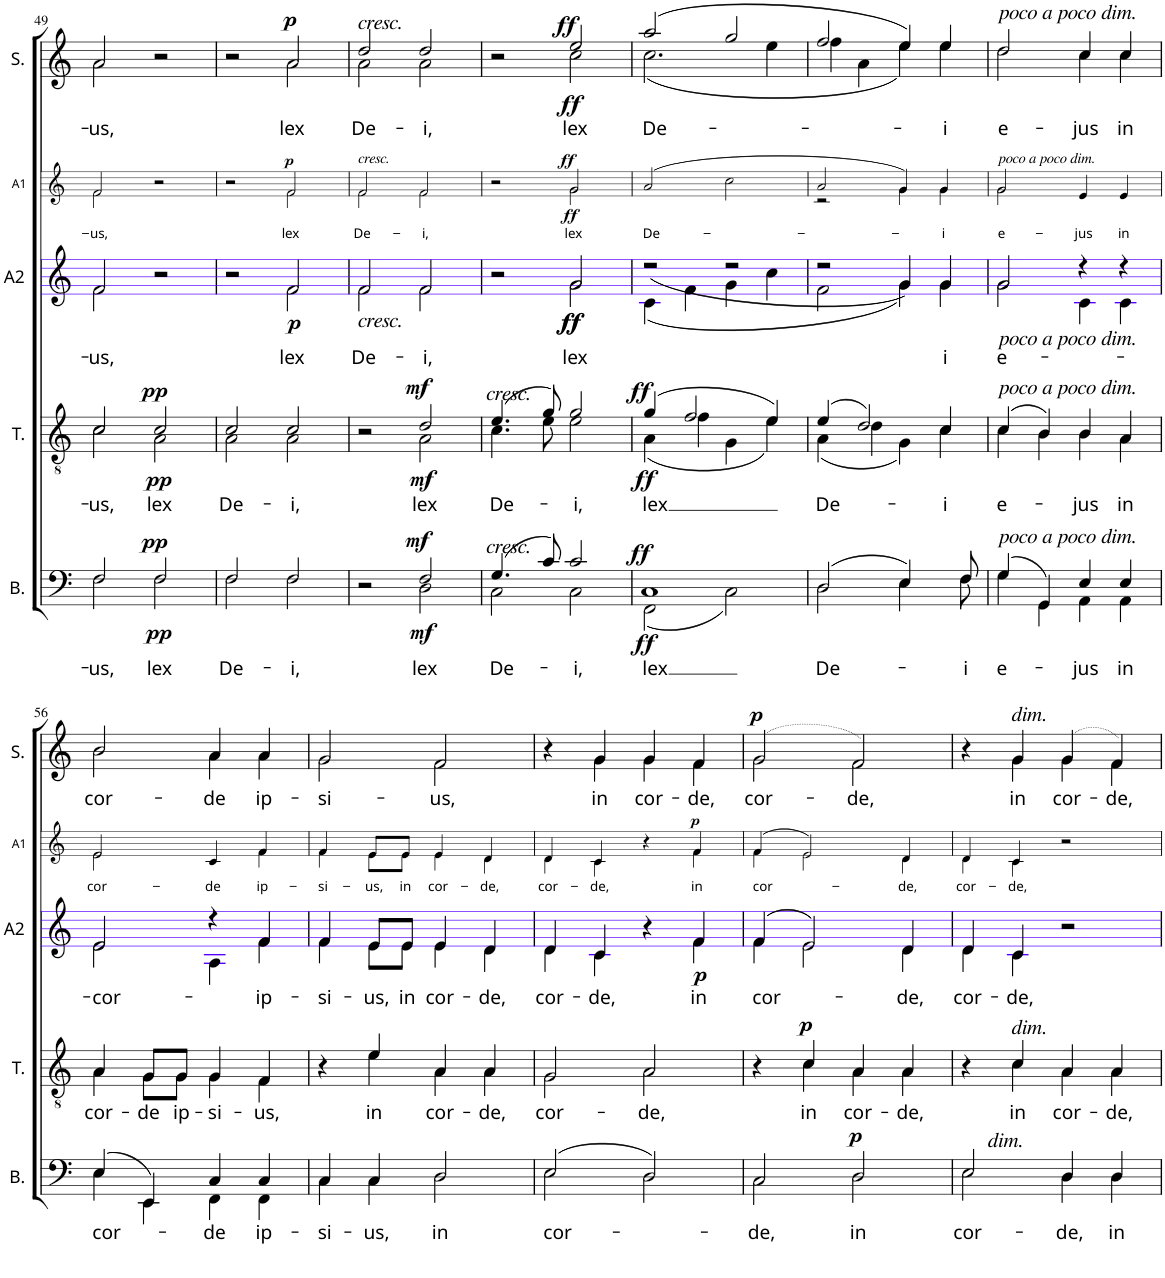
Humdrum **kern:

**kern	**text	**dynam	**kern	**text	**dynam	**kern	**text	**dynam	**kern	**text	**dynam	**kern	**text	**dynam
*part5	*part5	*part5	*part4	*part4	*part4	*part3	*part3	*part3	*part2	*part2	*part2	*part1	*part1	*part1
*staff5	*staff5	*staff5	*staff4	*staff4	*staff4	*staff3	*staff3	*staff3	*staff2	*staff2	*staff2	*staff1	*staff1	*staff1
*I"Basse	*	*	*I"Ténor	*	*	*I"Alto 2	*	*	*I"Alto 1	*	*	*I"Soprano	*	*
*I'B.	*	*	*I'T.	*	*	*I'A2	*	*	*I'A1	*	*	*I'S.	*	*
!!LO:PB:g=z
*clefF4	*	*	*clefGv2	*	*	*clefG2	*	*	*clefG2	*	*	*clefG2	*	*
*k[]	*	*	*k[]	*	*	*k[]	*	*	*k[]	*	*	*k[]	*	*
*M2/2	*	*	*M2/2	*	*	*M2/2	*	*	*M2/2	*	*	*M2/2	*	*
*met(c|)	*	*	*met(c|)	*	*	*met(c|)	*	*	*met(c|)	*	*	*met(c|)	*	*
=49	=49	=49	=49	=49	=49	=49	=49	=49	=49	=49	=49	=49	=49	=49
!	!LO:LY:b	!	!	!LO:LY:b	!	!	!LO:LY:b	!	!	!LO:LY:b	!	!	!LO:LY:b	!
*^	*	*	*^	*	*	*^	*	*	*^	*	*	*^	*	*
2F/	2F\	-us,	.	2c/	2c\	-us,	.	2f/	2f\	-us,	.	2f/	2f\	-us,	.	2a/	2a\	-us,	.
!	!	!LO:LY:b	!LO:DY:a	!	!	!LO:LY:b	!	!	!	!	!	!	!	!	!	!	!	!	!
!	!	!	!LO:DY:n=1:b	!	!	!	!LO:DY:a	!	!	!	!	!	!	!	!	!	!	!	!
!	!	!	!	!	!	!	!LO:DY:n=1:b	!	!	!	!	!	!	!	!	!	!	!	!
2F/	2F\	lex	pp pp	2c/	2A\	lex	pp pp	2r	2ryy	.	.	2r	2ryy	.	.	2r	2ryy	.	.
=50	=50	=50	=50	=50	=50	=50	=50	=50	=50	=50	=50	=50	=50	=50	=50	=50	=50	=50	=50
!	!	!LO:LY:b	!	!	!	!LO:LY:b	!	!	!	!	!	!	!	!	!	!	!	!	!
2F/	2F\	De-	.	2c/	2A\	De-	.	2r	2ryy	.	.	2r	2ryy	.	.	2r	2ryy	.	.
!	!	!LO:LY:b	!	!	!	!LO:LY:b	!	!	!	!LO:LY:b	!LO:DY:b	!	!	!LO:LY:b	!LO:DY:a	!	!	!LO:LY:b	!LO:DY:a
2F/	2F\	-i,	.	2c/	2A\	-i,	.	2f/	2f\	lex	p	2f/	2f\	lex	p	2a/	2a\	lex	p
=51	=51	=51	=51	=51	=51	=51	=51	=51	=51	=51	=51	=51	=51	=51	=51	=51	=51	=51	=51
!	!	!	!	!	!	!	!	!	!	!	!	!	!	!	!	!LO:TX:a:i:t=cresc.	!	!	!
!	!	!	!	!	!	!	!	!	!	!	!	!LO:TX:a:i:t=cresc.	!	!	!	!	!	!	!
!	!	!	!	!	!	!	!	!LO:TX:b:i:t=cresc.	!	!	!	!	!	!	!	!	!	!	!
!	!	!	!	!	!	!	!	!	!	!LO:LY:b	!	!	!	!LO:LY:b	!	!	!	!LO:LY:b	!
2r	2ryy	.	.	2r	2ryy	.	.	2f/	2f\	De-	.	2f/	2f\	De-	.	2dd/	2a\	De-	.
!	!	!LO:LY:b	!LO:DY:a	!	!	!LO:LY:b	!	!	!	!LO:LY:b	!	!	!	!LO:LY:b	!	!	!	!LO:LY:b	!
!	!	!	!LO:DY:n=1:b	!	!	!	!LO:DY:a	!	!	!	!	!	!	!	!	!	!	!	!
!	!	!	!	!	!	!	!LO:DY:n=1:b	!	!	!	!	!	!	!	!	!	!	!	!
2F/	2D\	lex	mf mf	2d/	2A\	lex	mf mf	2f/	2f\	-i,	.	2f/	2f\	-i,	.	2dd/	2a\	-i,	.
=52	=52	=52	=52	=52	=52	=52	=52	=52	=52	=52	=52	=52	=52	=52	=52	=52	=52	=52	=52
!	!	!	!	!LO:TX:a:i:t=cresc.	!	!	!	!	!	!	!	!	!	!	!	!	!	!	!
!LO:TX:a:i:t=cresc.	!	!	!	!	!	!	!	!	!	!	!	!	!	!	!	!	!	!	!
!	!	!LO:LY:b	!	!	!	!LO:LY:b	!	!	!	!	!	!	!	!	!	!	!	!	!
(4.G/	2C\	De-	.	(4.e/	4.c\	De-	.	2r	2ryy	.	.	2r	2ryy	.	.	2r	2ryy	.	.
8c/)	.	.	.	8g/)	8e\	.	.	.	.	.	.	.	.	.	.	.	.	.	.
!	!	!LO:LY:b	!	!	!	!LO:LY:b	!	!	!	!LO:LY:b	!LO:DY:b	!	!	!LO:LY:b	!	!	!	!LO:LY:b	!
!	!	!	!	!	!	!	!	!	!	!	!LO:DY:n=1:b	!	!	!	!LO:DY:a	!	!	!	!
!	!	!	!	!	!	!	!	!	!	!	!	!	!	!	!LO:DY:n=1:b	!	!	!	!LO:DY:a
!	!	!	!	!	!	!	!	!	!	!	!	!	!	!	!	!	!	!	!LO:DY:n=1:b
2c/	2C\	-i,	.	2g/	2e\	-i,	.	2g/	2g\	lex	ff ff	2g/	2g\	lex	ff ff	2ee/	2cc\	lex	ff ff
=53	=53	=53	=53	=53	=53	=53	=53	=53	=53	=53	=53	=53	=53	=53	=53	=53	=53	=53	=53
!	!	!LO:LY:b	!LO:DY:a	!	!	!LO:LY:b	!	!	!	!	!	!	!	!LO:LY:b	!	!	!	!LO:LY:b	!
!	!	!	!LO:DY:n=1:b	!	!	!	!LO:DY:a	!	!	!	!	!	!	!	!	!	!	!	!
!	!	!	!	!	!	!	!LO:DY:n=1:b	!	!	!	!	!	!	!	!	!	!	!	!
*	*	*	*	*	*	*	*	*	*	*	*	*v	*v	*	*	*	*	*	*
1C	(2FF\	lex	ff ff	(4g/	(4A\	lex	ff ff	(2r	(4c\	.	.	(2a/	De-	.	(2aa/	(2.cc\	De-	.
.	.	.	.	2f/	4f\	.	.	.	4f\	.	.	.	.	.	.	.	.	.
.	2C\)	.	.	.	4G\	.	.	2r	4g\	.	.	2cc\	.	.	2gg/	.	.	.
.	.	.	.	4e/)	4e\)	.	.	.	4cc\	.	.	.	.	.	.	4ee\	.	.
=54	=54	=54	=54	=54	=54	=54	=54	=54	=54	=54	=54	=54	=54	=54	=54	=54	=54	=54
!	!	!LO:LY:b	!	!	!	!LO:LY:b	!	!	!	!	!	!	!	!	!	!	!	!
*	*	*	*	*	*	*	*	*	*	*	*	*^	*	*	*	*	*	*
(2D/	2D\	De-	.	(4e/	(4A\	De-	.	2r	2f\	.	.	2a/	2r	.	.	2ff/	4ff\	.	.
.	.	.	.	2d/)	4d\	.	.	.	.	.	.	.	.	.	.	.	4a\	.	.
4.E/)	4.E\	.	.	.	4G\)	.	.	4g/)	4g\)	.	.	4g/)	4g\	.	.	4ee/)	4ee\)	.	.
!	!	!	!	!	!	!LO:LY:b	!	!	!	!LO:LY:b	!	!	!	!LO:LY:b	!	!	!	!LO:LY:b	!
.	.	.	.	4c/	4c\	-i	.	4g/	4g\	-i	.	4g/	4g\	-i	.	4ee/	4ee\	-i	.
!	!	!LO:LY:b	!	!	!	!	!	!	!	!	!	!	!	!	!	!	!	!	!
8F/	8F\	-i	.	.	.	.	.	.	.	.	.	.	.	.	.	.	.	.	.
=55	=55	=55	=55	=55	=55	=55	=55	=55	=55	=55	=55	=55	=55	=55	=55	=55	=55	=55	=55
!	!	!	!	!	!	!	!	!	!	!	!	!	!	!	!	!LO:TX:a:i:t=poco a poco dim.	!	!	!
!	!	!	!	!	!	!	!	!	!	!	!	!LO:TX:a:i:t=poco a poco dim.	!	!	!	!	!	!	!
!	!	!	!	!	!	!	!	!LO:TX:b:i:t=poco a poco dim.	!	!	!	!	!	!	!	!	!	!	!
!	!	!	!	!LO:TX:a:i:t=poco a poco dim.	!	!	!	!	!	!	!	!	!	!	!	!	!	!	!
!LO:TX:a:i:t=poco a poco dim.	!	!	!	!	!	!	!	!	!	!	!	!	!	!	!	!	!	!	!
!	!	!LO:LY:b	!	!	!	!LO:LY:b	!	!	!	!LO:LY:b	!	!	!	!LO:LY:b	!	!	!	!LO:LY:b	!
(4G/	4G\	e-	.	(4c/	4c\	e-	.	2g/	2g\	e-	.	2g/	2g\	e-	.	2dd/	2dd\	e-	.
4GG/)	4GG\	.	.	4B/)	4B\	.	.	.	.	.	.	.	.	.	.	.	.	.	.
!	!	!LO:LY:b	!	!	!	!LO:LY:b	!	!	!	!	!	!	!	!LO:LY:b	!	!	!	!LO:LY:b	!
4E/	4AA\	-jus	.	4B/	4B\	-jus	.	4r	4c\	.	.	4e/	2ryy	-jus	.	4cc/	4cc\	-jus	.
!	!	!LO:LY:b	!	!	!	!LO:LY:b	!	!	!	!	!	!	!	!LO:LY:b	!	!	!	!LO:LY:b	!
4E/	4AA\	in	.	4A/	4A\	in	.	4r	4c\	.	.	4e/	.	in	.	4cc/	4cc\	in	.
!!LO:LB:g=z	!!
=56	=56	=56	=56	=56	=56	=56	=56	=56	=56	=56	=56	=56	=56	=56	=56	=56	=56	=56	=56
!	!	!LO:LY:b	!	!	!	!LO:LY:b	!	!	!	!LO:LY:b	!	!	!	!LO:LY:b	!	!	!	!LO:LY:b	!
(4E/	4E\	cor-	.	4A/	4A\	cor-	.	2e/	2e\	cor-	.	2e/	2e\	cor-	.	2b/	2b\	cor-	.
!	!	!	!	!	!	!LO:LY:b	!	!	!	!	!	!	!	!	!	!	!	!	!
4EE/)	4EE\	.	.	8G/L	8G\L	-de	.	.	.	.	.	.	.	.	.	.	.	.	.
!	!	!	!	!	!	!LO:LY:b	!	!	!	!	!	!	!	!	!	!	!	!	!
.	.	.	.	8G/J	8G\J	ip-	.	.	.	.	.	.	.	.	.	.	.	.	.
!	!	!LO:LY:b	!	!	!	!LO:LY:b	!	!	!	!	!	!	!	!LO:LY:b	!	!	!	!LO:LY:b	!
4C/	4FF\	-de	.	4G/	4G\	-si-	.	4r	4A\	.	.	4c/	4ryy	-de	.	4a/	4a\	-de	.
!	!	!LO:LY:b	!	!	!	!LO:LY:b	!	!	!	!LO:LY:b	!	!	!	!LO:LY:b	!	!	!	!LO:LY:b	!
4C/	4FF\	ip-	.	4F/	4F\	-us,	.	4f/	4f\	ip-	.	4f/	4f\	ip-	.	4a/	4a\	ip-	.
=57	=57	=57	=57	=57	=57	=57	=57	=57	=57	=57	=57	=57	=57	=57	=57	=57	=57	=57	=57
!	!	!LO:LY:b	!	!	!	!	!	!	!	!LO:LY:b	!	!	!	!LO:LY:b	!	!	!	!LO:LY:b	!
4C/	4C\	-si-	.	4r	4ryy	.	.	4f/	4f\	-si-	.	4f/	4f\	-si-	.	2g/	2g\	-si-	.
!	!	!LO:LY:b	!	!	!	!LO:LY:b	!	!	!	!LO:LY:b	!	!	!	!LO:LY:b	!	!	!	!	!
4C/	4C\	-us,	.	4e/	4e\	in	.	8e/L	8e\L	-us,	.	8e/L	8e\L	-us,	.	.	.	.	.
!	!	!	!	!	!	!	!	!	!	!LO:LY:b	!	!	!	!LO:LY:b	!	!	!	!	!
.	.	.	.	.	.	.	.	8e/J	8e\J	in	.	8e/J	8e\J	in	.	.	.	.	.
!	!	!LO:LY:b	!	!	!	!LO:LY:b	!	!	!	!LO:LY:b	!	!	!	!LO:LY:b	!	!	!	!LO:LY:b	!
2D/	2D\	in	.	4A/	4A\	cor-	.	4e/	4e\	cor-	.	4e/	4e\	cor-	.	2f/	2f\	-us,	.
!	!	!	!	!	!	!LO:LY:b	!	!	!	!LO:LY:b	!	!	!	!LO:LY:b	!	!	!	!	!
.	.	.	.	4A/	4A\	-de,	.	4d/	4d\	-de,	.	4d/	4d\	-de,	.	.	.	.	.
=58	=58	=58	=58	=58	=58	=58	=58	=58	=58	=58	=58	=58	=58	=58	=58	=58	=58	=58	=58
!	!	!LO:LY:b	!	!	!	!LO:LY:b	!	!	!	!LO:LY:b	!	!	!	!LO:LY:b	!	!	!	!	!
(2E/	2E\	cor-	.	2G/	2G\	cor-	.	4d/	4d\	cor-	.	4d/	4d\	cor-	.	4r	4ryy	.	.
!	!	!	!	!	!	!	!	!	!	!LO:LY:b	!	!	!	!LO:LY:b	!	!	!	!LO:LY:b	!
.	.	.	.	.	.	.	.	4c/	4c\	-de,	.	4c/	4c\	-de,	.	4g/	4g\	in	.
!	!	!	!	!	!	!LO:LY:b	!	!	!	!	!	!	!	!	!	!	!	!LO:LY:b	!
2D/)	2D\	.	.	2A/	2A\	-de,	.	4r	4ryy	.	.	4r	4ryy	.	.	4g/	4g\	cor-	.
!	!	!	!	!	!	!	!	!	!	!LO:LY:b	!LO:DY:b	!	!	!LO:LY:b	!LO:DY:a	!	!	!LO:LY:b	!
.	.	.	.	.	.	.	.	4f/	4f\	in	p	4f/	4f\	in	p	4f/	4f\	-de,	.
=59	=59	=59	=59	=59	=59	=59	=59	=59	=59	=59	=59	=59	=59	=59	=59	=59	=59	=59	=59
!	!	!LO:LY:b	!	!	!	!	!	!	!	!LO:LY:b	!	!	!	!LO:LY:b	!	!	!	!LO:LY:b	!LO:DY:a
2C/	2C\	-de,	.	4r	4ryy	.	.	(4f/	4f\	cor-	.	(4f/	4f\	cor-	.	(2g/	2g\	cor-	p
!	!	!	!	!	!	!LO:LY:b	!LO:DY:a	!	!	!	!	!	!	!	!	!	!	!	!
.	.	.	.	4c/	4c\	in	p	2e/)	2e\	.	.	2e/)	2e\	.	.	.	.	.	.
!	!	!LO:LY:b	!LO:DY:a	!	!	!LO:LY:b	!	!	!	!	!	!	!	!	!	!	!	!LO:LY:b	!
2D/	2D\	in	p	4A/	4A\	cor-	.	.	.	.	.	.	.	.	.	2f/)	2f\	-de,	.
!	!	!	!	!	!	!LO:LY:b	!	!	!	!LO:LY:b	!	!	!	!LO:LY:b	!	!	!	!	!
.	.	.	.	4A/	4A\	-de,	.	4d/	4d\	-de,	.	4d/	4d\	-de,	.	.	.	.	.
=60	=60	=60	=60	=60	=60	=60	=60	=60	=60	=60	=60	=60	=60	=60	=60	=60	=60	=60	=60
!LO:TX:a:i:t=dim.	!	!	!	!	!	!	!	!	!	!	!	!	!	!	!	!	!	!	!
!	!	!LO:LY:b	!	!	!	!	!	!	!	!LO:LY:b	!	!	!	!LO:LY:b	!	!	!	!	!
2E/	2E\	cor-	.	4r	4ryy	.	.	4d/	4d\	cor-	.	4d/	4d\	cor-	.	4r	4ryy	.	.
!	!	!	!	!	!	!	!	!	!	!	!	!	!	!	!	!LO:TX:a:i:t=dim.	!	!	!
!	!	!	!	!LO:TX:a:i:t=dim.	!	!	!	!	!	!	!	!	!	!	!	!	!	!	!
!	!	!	!	!	!	!LO:LY:b	!	!	!	!LO:LY:b	!	!	!	!LO:LY:b	!	!	!	!LO:LY:b	!
.	.	.	.	4c/	4c\	in	.	4c/	4c\	-de,	.	4c/	4c\	-de,	.	4g/	4g\	in	.
!	!	!LO:LY:b	!	!	!	!LO:LY:b	!	!	!	!	!	!	!	!	!	!	!	!LO:LY:b	!
4D/	4D\	-de,	.	4A/	4A\	cor-	.	2r	2ryy	.	.	2r	2ryy	.	.	(4g/	4g\	cor-	.
!	!	!LO:LY:b	!	!	!	!LO:LY:b	!	!	!	!	!	!	!	!	!	!	!	!LO:LY:b	!
4D/	4D\	in	.	4A/	4A\	-de,	.	.	.	.	.	.	.	.	.	4f/)	4f\	-de,	.
*v	*v	*	*	*	*	*	*	*v	*v	*	*	*v	*v	*	*	*v	*v	*	*
*	*	*	*v	*v	*	*	*	*	*	*	*	*	*	*	*
=	=	=	=	=	=	=	=	=	=	=	=	=	=	=
*-	*-	*-	*-	*-	*-	*-	*-	*-	*-	*-	*-	*-	*-	*-
